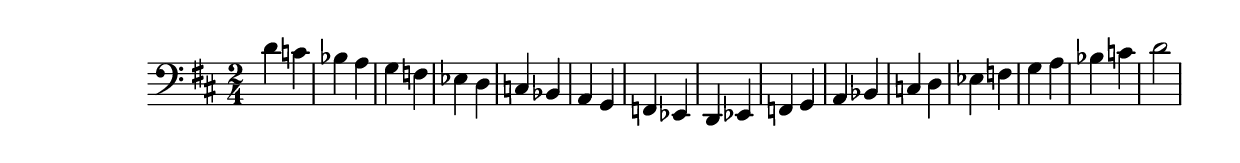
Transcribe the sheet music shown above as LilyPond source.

\version "2.22.1"

\relative { 
	\clef bass
	\key d \major
	\time 2/4
	d' c bes a g f es d c bes a g f es d es f g a bes c d es f g a bes c d 2
}
